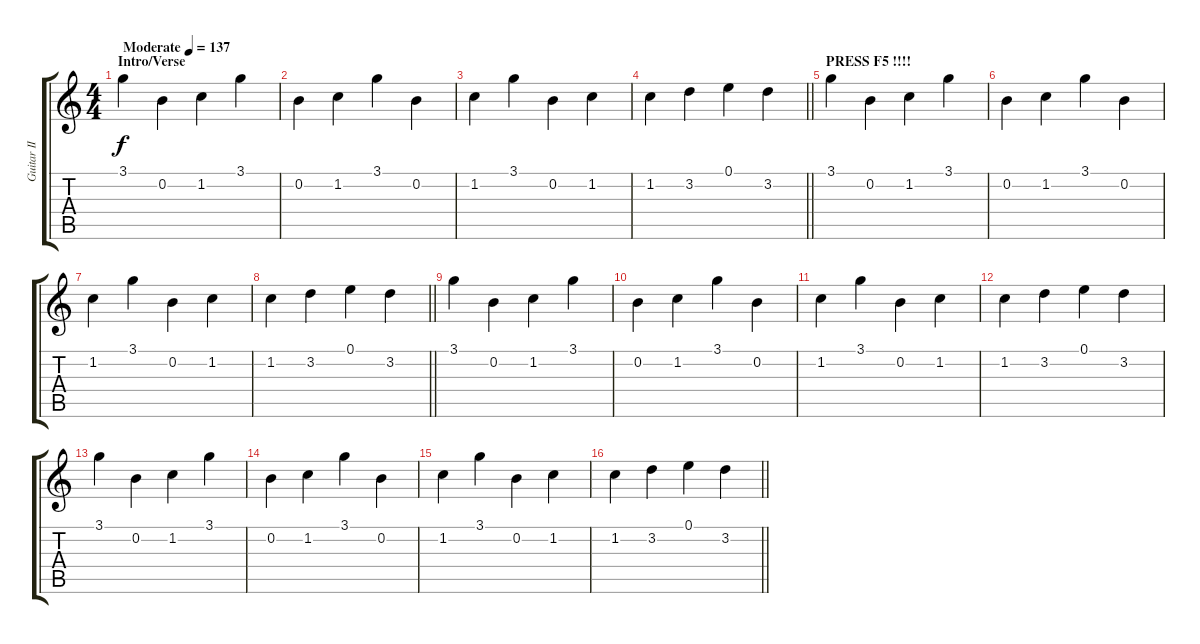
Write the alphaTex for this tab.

\track ("Guitar II" "Guitar II") {instrument electricguitarjazz}
\staff {score tabs}
\tuning (E4 B3 G3 D3 A2 E2) {hide}
\ts (4 4)
\section ("" "Intro/Verse")
\tempo (137 "Moderate")
\clef g2
\ks c
3.1.4{dy f instrument electricguitarjazz} 0.2.4 1.2.4 3.1.4 |
0.2.4 1.2.4 3.1.4 0.2.4 |
1.2.4 3.1.4 0.2.4 1.2.4 |
\barLineRight lightlight
1.2.4 3.2.4 0.1.4 3.2.4 |
\section ("" "PRESS F5 !!!!")
3.1.4 0.2.4 1.2.4 3.1.4 |
0.2.4 1.2.4 3.1.4 0.2.4 |
1.2.4 3.1.4 0.2.4 1.2.4 |
\barLineRight lightlight
1.2.4 3.2.4 0.1.4 3.2.4 |
\section ("" "")
3.1.4 0.2.4 1.2.4 3.1.4 |
0.2.4 1.2.4 3.1.4 0.2.4 |
1.2.4 3.1.4 0.2.4 1.2.4 |
1.2.4 3.2.4 0.1.4 3.2.4 |
3.1.4 0.2.4 1.2.4 3.1.4 |
0.2.4 1.2.4 3.1.4 0.2.4 |
1.2.4 3.1.4 0.2.4 1.2.4 |
\barLineRight lightlight
1.2.4 3.2.4 0.1.4 3.2.4
